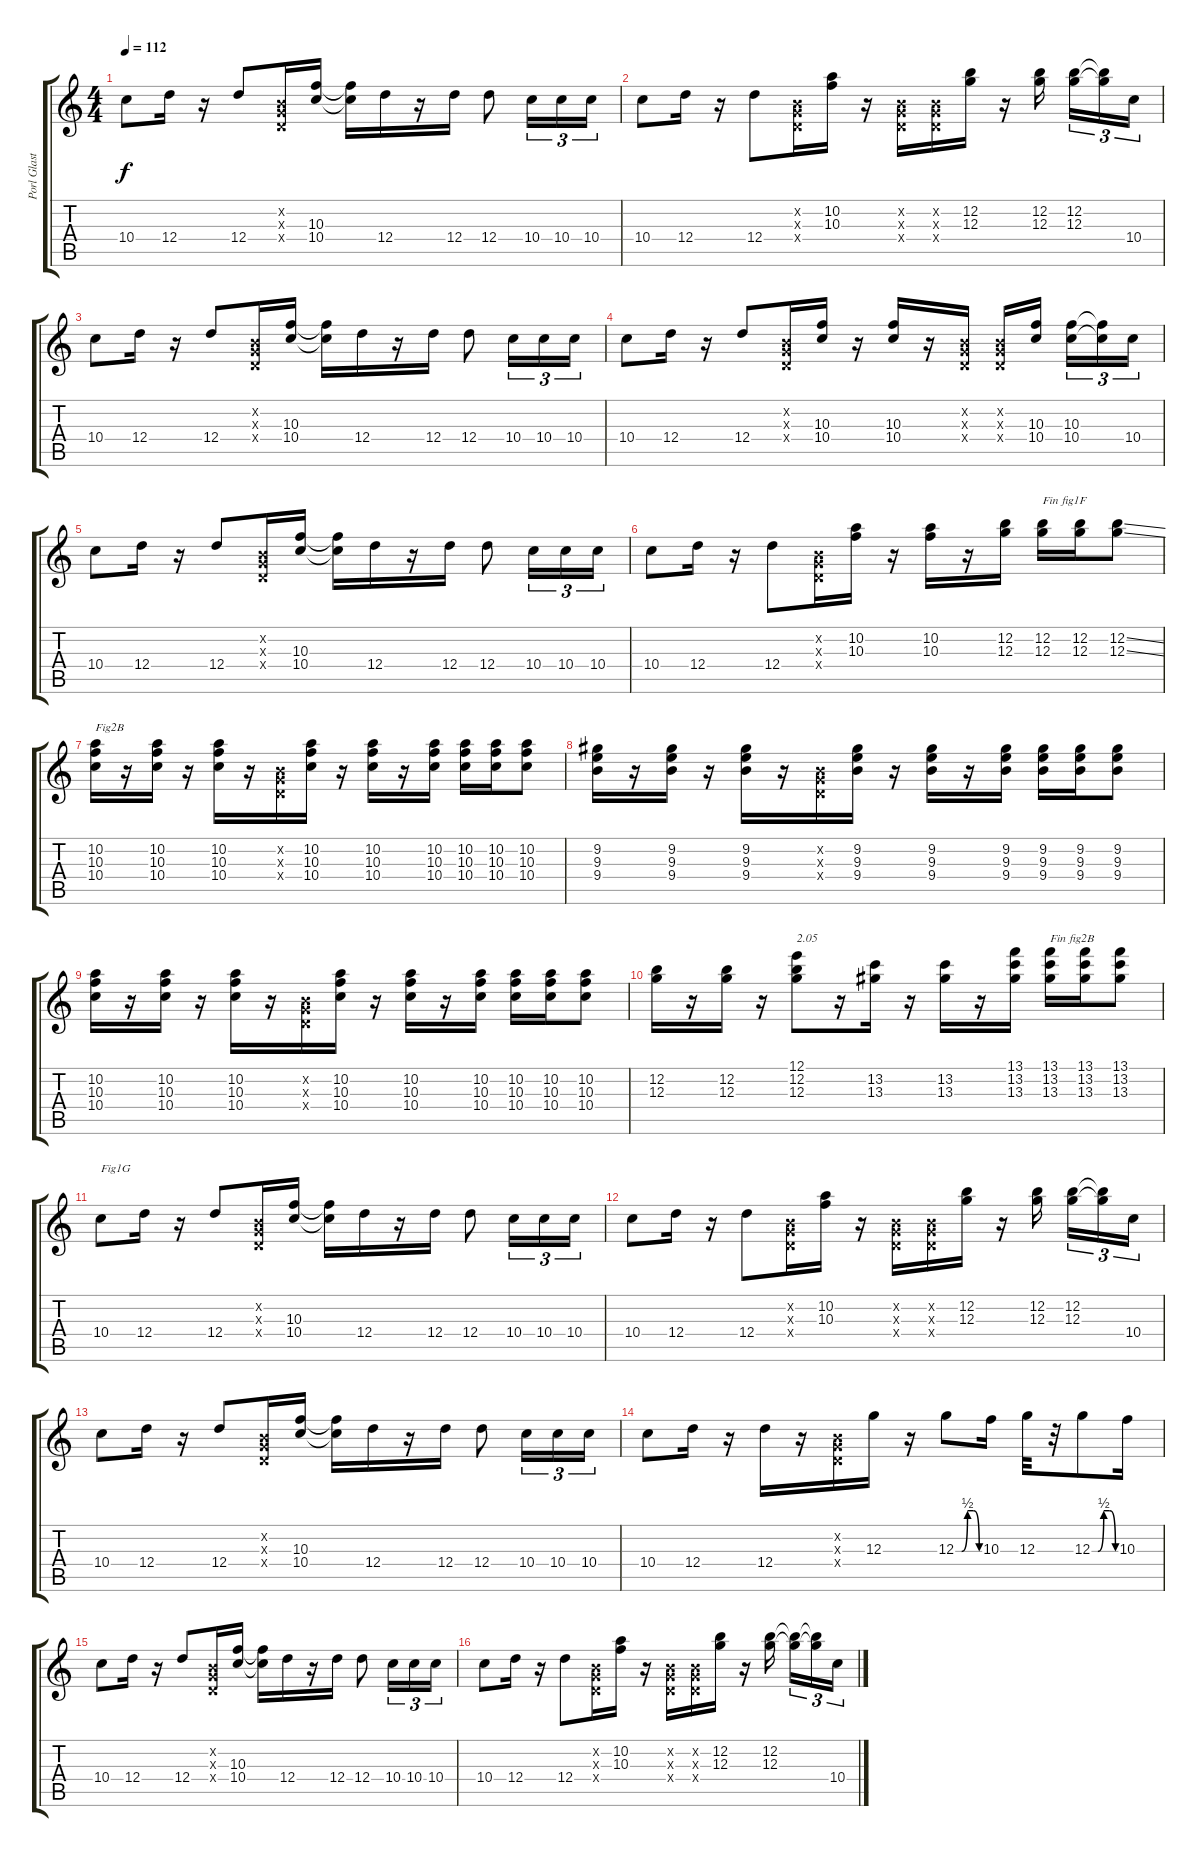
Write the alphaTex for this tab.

\track ("Porl Glastonbury 1990" "Porl Glast") {mute instrument electricguitarclean}
\staff {score tabs}
\tuning (E4 B3 G3 D3 A2 E2) {hide}
\ts (4 4)
\tempo 112
\clef g2
\ks c
10.4.8{dy f} 12.4.16 r.16 12.4.8 (0.2{x} 0.3{x} 0.4{x}).16 (10.3 10.4).16 (10.3{t} 10.4{t}).16 12.4.16 r.16 12.4.16 12.4.8 10.4.16{tu (3 2)} 10.4.16{tu (3 2)} 10.4.16{tu (3 2)} |
10.4.8 12.4.16 r.16 12.4.8 (0.2{x} 0.3{x} 0.4{x}).16 (10.2 10.3).16 r.16 (0.2{x} 0.3{x} 0.4{x}).16 (0.2{x} 0.3{x} 0.4{x}).16 (12.2 12.3).16 r.16 (12.2 12.3).16{beam splitsecondary} (12.2 12.3).16{tu (3 2)} (12.2{t} 12.3{t}).16{tu (3 2)} 10.4.16{tu (3 2)} |
10.4.8 12.4.16 r.16 12.4.8 (0.2{x} 0.3{x} 0.4{x}).16 (10.3 10.4).16 (10.3{t} 10.4{t}).16 12.4.16 r.16 12.4.16 12.4.8 10.4.16{tu (3 2)} 10.4.16{tu (3 2)} 10.4.16{tu (3 2)} |
10.4.8 12.4.16 r.16 12.4.8 (0.2{x} 0.3{x} 0.4{x}).16 (10.3 10.4).16 r.16 (10.3 10.4).16 r.16 (0.2{x} 0.3{x} 0.4{x}).16 (0.2{x} 0.3{x} 0.4{x}).16 (10.3 10.4).16{beam splitsecondary} (10.3 10.4).16{tu (3 2)} (10.3{t} 10.4{t}).16{tu (3 2)} 10.4.16{tu (3 2)} |
10.4.8 12.4.16 r.16 12.4.8 (0.2{x} 0.3{x} 0.4{x}).16 (10.3 10.4).16 (10.3{t} 10.4{t}).16 12.4.16 r.16 12.4.16 12.4.8 10.4.16{tu (3 2)} 10.4.16{tu (3 2)} 10.4.16{tu (3 2)} |
10.4.8 12.4.16 r.16 12.4.8 (0.2{x} 0.3{x} 0.4{x}).16 (10.2 10.3).16 r.16 (10.2 10.3).16 r.16 (12.2 12.3).16 (12.2 12.3).16{txt "Fin fig1F"} (12.2 12.3).16 (12.2{ss} 12.3{ss}).8 |
(10.2 10.3 10.4).16{txt "Fig2B"} r.16 (10.2 10.3 10.4).16 r.16 (10.2 10.3 10.4).16 r.16 (0.2{x} 0.3{x} 0.4{x}).16 (10.2 10.3 10.4).16 r.16 (10.2 10.3 10.4).16 r.16 (10.2 10.3 10.4).16 (10.2 10.3 10.4).16 (10.2 10.3 10.4).16 (10.2 10.3 10.4).8 |
(9.2 9.3 9.4).16 r.16 (9.2 9.3 9.4).16 r.16 (9.2 9.3 9.4).16 r.16 (0.2{x} 0.3{x} 0.4{x}).16 (9.2 9.3 9.4).16 r.16 (9.2 9.3 9.4).16 r.16 (9.2 9.3 9.4).16 (9.2 9.3 9.4).16 (9.2 9.3 9.4).16 (9.2 9.3 9.4).8 |
(10.2 10.3 10.4).16 r.16 (10.2 10.3 10.4).16 r.16 (10.2 10.3 10.4).16 r.16 (0.2{x} 0.3{x} 0.4{x}).16 (10.2 10.3 10.4).16 r.16 (10.2 10.3 10.4).16 r.16 (10.2 10.3 10.4).16 (10.2 10.3 10.4).16 (10.2 10.3 10.4).16 (10.2 10.3 10.4).8 |
(12.2 12.3).16 r.16 (12.2 12.3).16 r.16 (12.1 12.2 12.3).8{txt "2.05"} r.16 (13.2 13.3).16 r.16 (13.2 13.3).16 r.16 (13.1 13.2 13.3).16 (13.1 13.2 13.3).16{txt "Fin fig2B"} (13.1 13.2 13.3).16 (13.1 13.2 13.3).8 |
10.4.8{txt "Fig1G"} 12.4.16 r.16 12.4.8 (0.2{x} 0.3{x} 0.4{x}).16 (10.3 10.4).16 (10.3{t} 10.4{t}).16 12.4.16 r.16 12.4.16 12.4.8 10.4.16{tu (3 2)} 10.4.16{tu (3 2)} 10.4.16{tu (3 2)} |
10.4.8 12.4.16 r.16 12.4.8 (0.2{x} 0.3{x} 0.4{x}).16 (10.2 10.3).16 r.16 (0.2{x} 0.3{x} 0.4{x}).16 (0.2{x} 0.3{x} 0.4{x}).16 (12.2 12.3).16 r.16 (12.2 12.3).16{beam splitsecondary} (12.2 12.3).16{tu (3 2)} (12.2{t} 12.3{t}).16{tu (3 2)} 10.4.16{tu (3 2)} |
10.4.8 12.4.16 r.16 12.4.8 (0.2{x} 0.3{x} 0.4{x}).16 (10.3 10.4).16 (10.3{t} 10.4{t}).16 12.4.16 r.16 12.4.16 12.4.8 10.4.16{tu (3 2)} 10.4.16{tu (3 2)} 10.4.16{tu (3 2)} |
10.4.8 12.4.16 r.16 12.4.16 r.16 (0.2{x} 0.3{x} 0.4{x}).16 12.3.16 r.16 12.3{be (custom 0 0 15 0 30 2 45 2 60 0)}.8 10.3.16 12.3.32 r.32 12.3{be (custom 0 0 15 0 30 2 45 2 60 0)}.8 10.3.16 |
10.4.8 12.4.16 r.16 12.4.8 (0.2{x} 0.3{x} 0.4{x}).16 (10.3 10.4).16 (10.3{t} 10.4{t}).16 12.4.16 r.16 12.4.16 12.4.8 10.4.16{tu (3 2)} 10.4.16{tu (3 2)} 10.4.16{tu (3 2)} |
10.4.8 12.4.16 r.16 12.4.8 (0.2{x} 0.3{x} 0.4{x}).16 (10.2 10.3).16 r.16 (0.2{x} 0.3{x} 0.4{x}).16 (0.2{x} 0.3{x} 0.4{x}).16 (12.2 12.3).16 r.16 (12.2 12.3).16{beam splitsecondary} (12.2{t} 12.3{t}).16{tu (3 2)} (12.2{t} 12.3{t}).16{tu (3 2)} 10.4.16{tu (3 2)}
